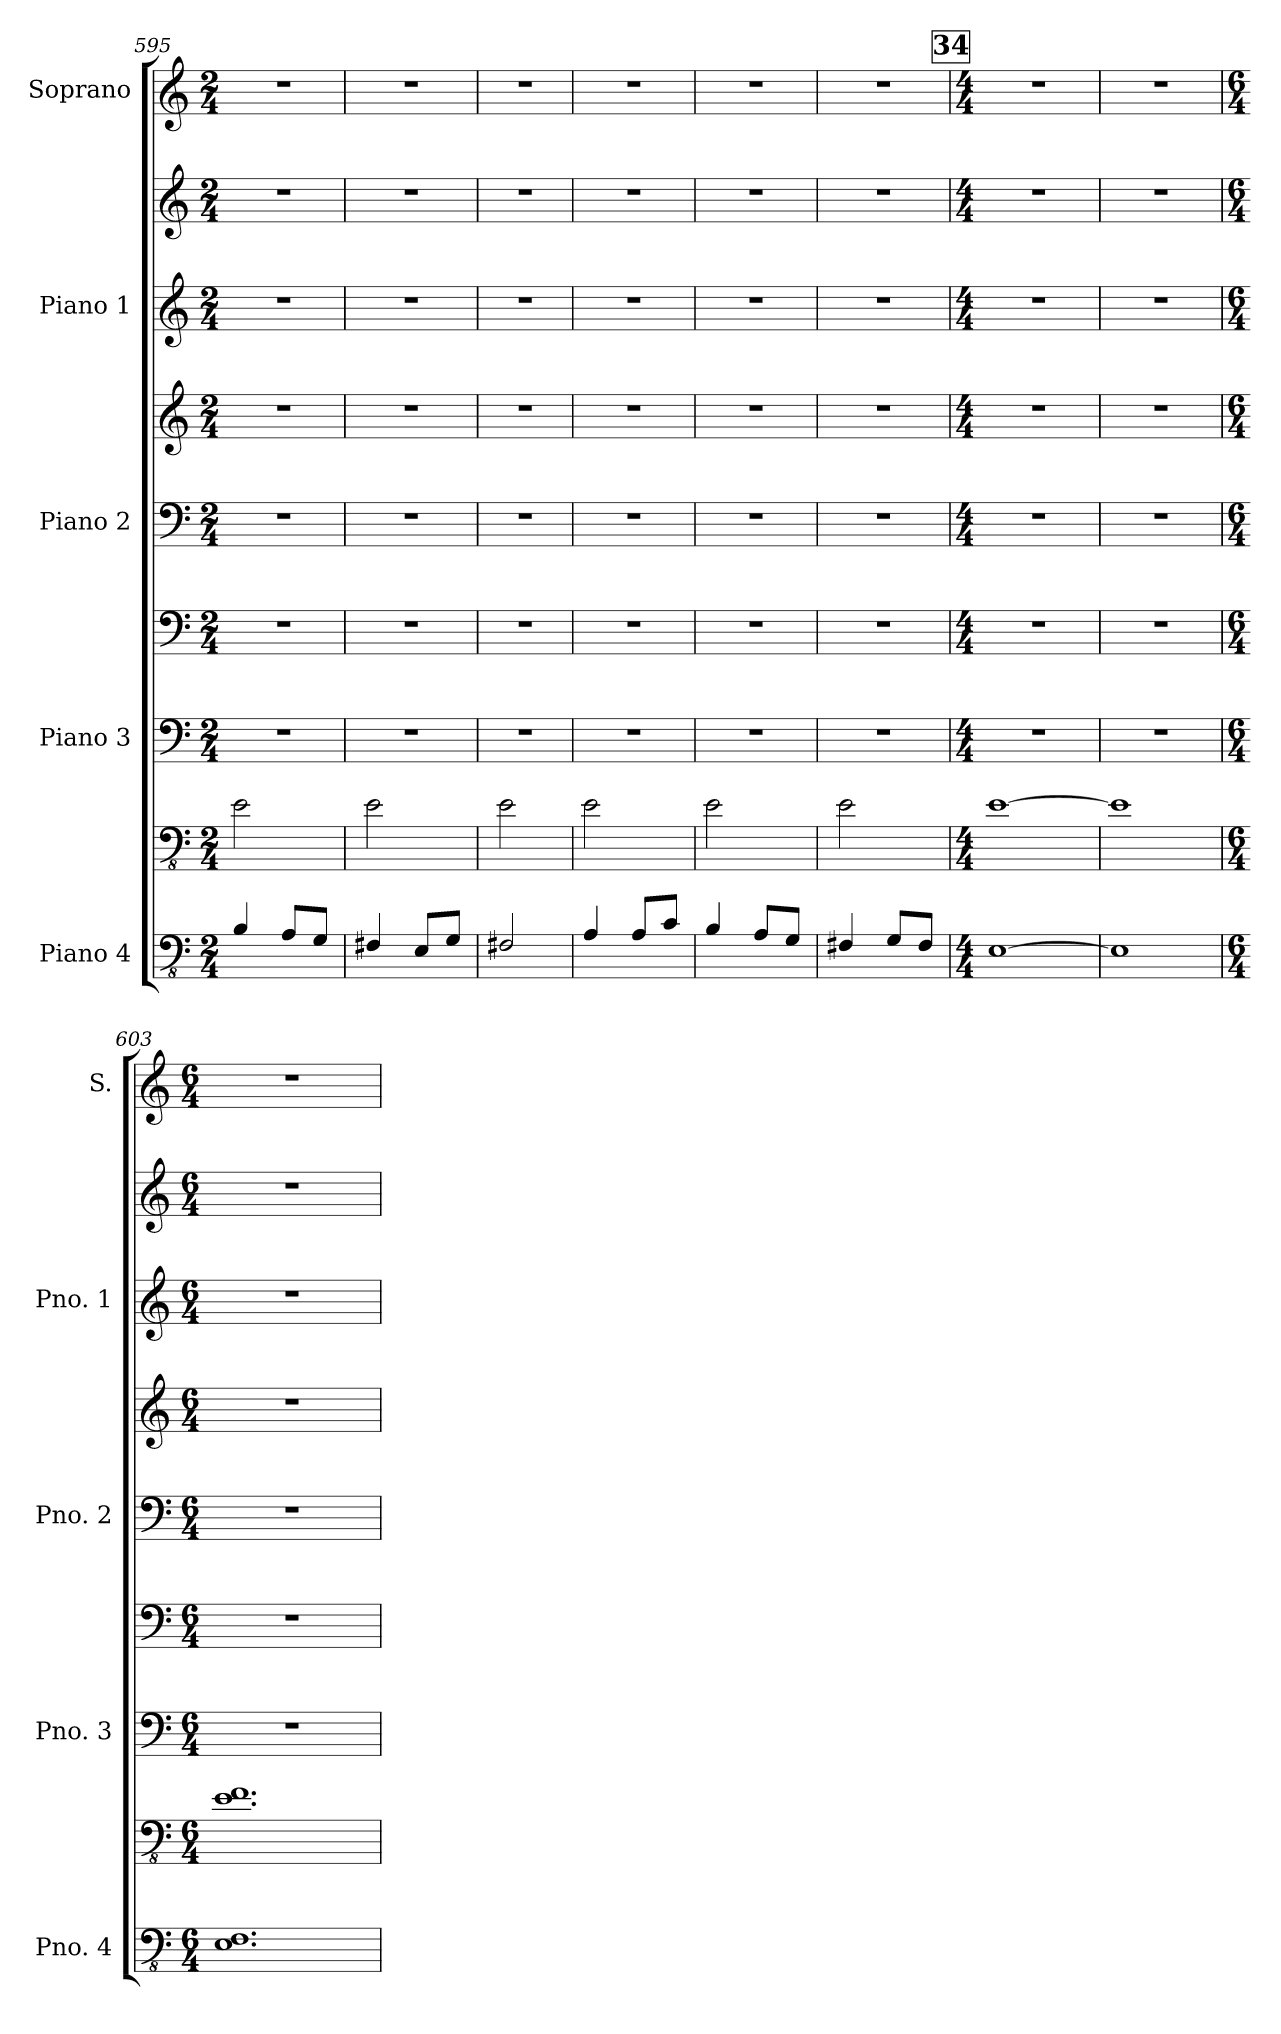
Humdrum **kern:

**kern	**kern	**kern	**kern	**kern	**kern	**kern	**kern	**kern
*part5	*part5	*part4	*part4	*part3	*part3	*part2	*part2	*part1
*staff9	*staff8	*staff7	*staff6	*staff5	*staff4	*staff3	*staff2	*staff1
*I"Piano 4	*	*I"Piano 3	*	*I"Piano 2	*	*I"Piano 1	*	*I"Soprano
*I'Pno. 4	*	*I'Pno. 3	*	*I'Pno. 2	*	*I'Pno. 1	*	*I'S.
*clefFv4	*clefFv4	*clefF4	*clefF4	*clefF4	*clefG2	*clefG2	*clefG2	*clefG2
*ITrd7c12	*ITrd7c12	*	*	*	*	*	*	*
*k[]	*k[]	*k[]	*k[]	*k[]	*k[]	*k[]	*k[]	*k[]
*C:	*C:	*C:	*C:	*C:	*C:	*C:	*C:	*C:
*M2/4	*M2/4	*M2/4	*M2/4	*M2/4	*M2/4	*M2/4	*M2/4	*M2/4
=595	=595	=595	=595	=595	=595	=595	=595	=595
4BBB/	2EE\	2r	2r	2r	2r	2r	2r	2r
8AAA/L	.	.	.	.	.	.	.	.
8GGG/J	.	.	.	.	.	.	.	.
=596	=596	=596	=596	=596	=596	=596	=596	=596
4FFF#X/	2EE\	2r	2r	2r	2r	2r	2r	2r
8EEE/L	.	.	.	.	.	.	.	.
8GGG/J	.	.	.	.	.	.	.	.
=597	=597	=597	=597	=597	=597	=597	=597	=597
2FFF#X/	2EE\	2r	2r	2r	2r	2r	2r	2r
!!LO:PB:g=z
=598	=598	=598	=598	=598	=598	=598	=598	=598
4AAA/	2EE\	2r	2r	2r	2r	2r	2r	2r
8AAA/L	.	.	.	.	.	.	.	.
8CC/J	.	.	.	.	.	.	.	.
=599	=599	=599	=599	=599	=599	=599	=599	=599
4BBB/	2EE\	2r	2r	2r	2r	2r	2r	2r
8AAA/L	.	.	.	.	.	.	.	.
8GGG/J	.	.	.	.	.	.	.	.
=600	=600	=600	=600	=600	=600	=600	=600	=600
4FFF#X/	2EE\	2r	2r	2r	2r	2r	2r	2r
8GGG/L	.	.	.	.	.	.	.	.
8FFF#/J	.	.	.	.	.	.	.	.
!!LO:REH:place=s1:a:t=34
=601	=601	=601	=601	=601	=601	=601	=601	=601
*M4/4	*M4/4	*M4/4	*M4/4	*M4/4	*M4/4	*M4/4	*M4/4	*M4/4
[<1EEE	[>1EE	1r	1r	1r	1r	1r	1r	1r
=602	=602	=602	=602	=602	=602	=602	=602	=602
1EEE]	1EE]	1r	1r	1r	1r	1r	1r	1r
=603	=603	=603	=603	=603	=603	=603	=603	=603
*M6/4	*M6/4	*M6/4	*M6/4	*M6/4	*M6/4	*M6/4	*M6/4	*M6/4
1.FFF 1.EEE	1.FF 1.EE	1.r	1.r	1.r	1.r	1.r	1.r	1.r
=	=	=	=	=	=	=	=	=
*-	*-	*-	*-	*-	*-	*-	*-	*-
